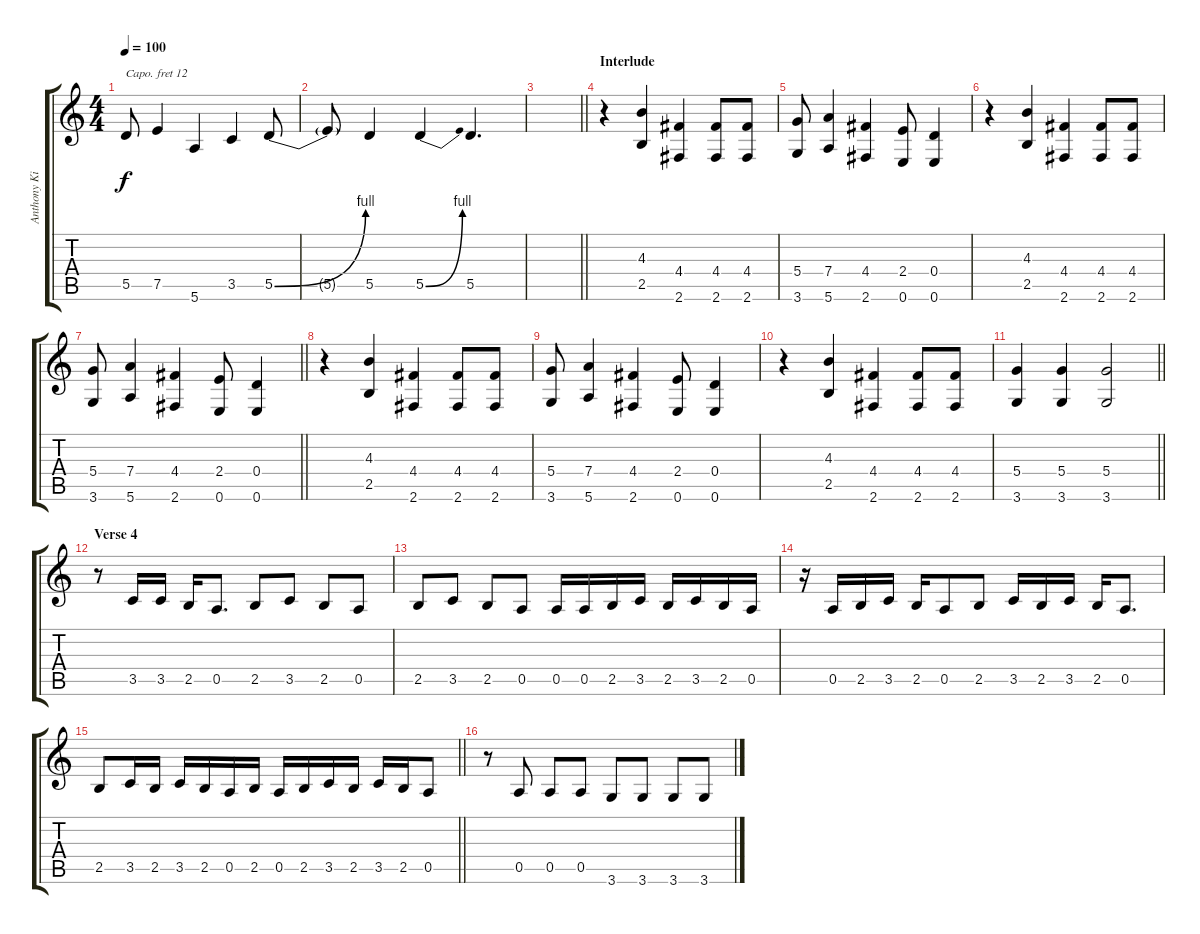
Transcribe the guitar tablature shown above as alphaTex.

\track ("Anthony Kiedis - Vocal" "Anthony Ki") {instrument lead8bassandlead}
\staff {score tabs}
\capo 12
\tuning (E4 B3 G3 D3 A2 E2) {hide}
\ts (4 4)
\tempo 100
\clef g2
\ks c
5.5{t}.8{dy f} 7.5.4 5.6.4 3.5.4 5.5{be (bend 0 0 60 4)}.8 |
5.5{t}.8 5.5.4 5.5{be (bend 0 0 60 4)}.4 5.5.4{d} |
\barLineRight lightlight
|
\section ("" "Interlude")
r.4 (4.3 2.5).4 (4.4 2.6).4 (4.4 2.6).8 (4.4 2.6).8 |
(5.4 3.6).8 (7.4 5.6).4 (4.4 2.6).4 (2.4 0.6).8 (0.4 0.6).4 |
r.4 (4.3 2.5).4 (4.4 2.6).4 (4.4 2.6).8 (4.4 2.6).8 |
\barLineRight lightlight
(5.4 3.6).8 (7.4 5.6).4 (4.4 2.6).4 (2.4 0.6).8 (0.4 0.6).4 |
r.4 (4.3 2.5).4 (4.4 2.6).4 (4.4 2.6).8 (4.4 2.6).8 |
(5.4 3.6).8 (7.4 5.6).4 (4.4 2.6).4 (2.4 0.6).8 (0.4 0.6).4 |
r.4 (4.3 2.5).4 (4.4 2.6).4 (4.4 2.6).8 (4.4 2.6).8 |
\barLineRight lightlight
(5.4 3.6).4 (5.4 3.6).4 (5.4 3.6).2 |
\section ("" "Verse 4")
r.8 3.5.16 3.5.16 2.5.16 0.5.8{d} 2.5.8 3.5.8 2.5.8 0.5.8 |
2.5.8 3.5.8 2.5.8 0.5.8 0.5.16 0.5.16 2.5.16 3.5.16 2.5.16 3.5.16 2.5.16 0.5.16 |
r.16 0.5.16 2.5.16 3.5.16 2.5.16 0.5.8 2.5.8 3.5.16 2.5.16 3.5.16 2.5.16 0.5.8{d} |
\barLineRight lightlight
2.5.8 3.5.16 2.5.16 3.5.16 2.5.16 0.5.16 2.5.16 0.5.16 2.5.16 3.5.16 2.5.16 3.5.16 2.5.16 0.5.8 |
r.8 0.5.8 0.5.8 0.5.8 3.6.8 3.6.8 3.6.8 3.6.8
